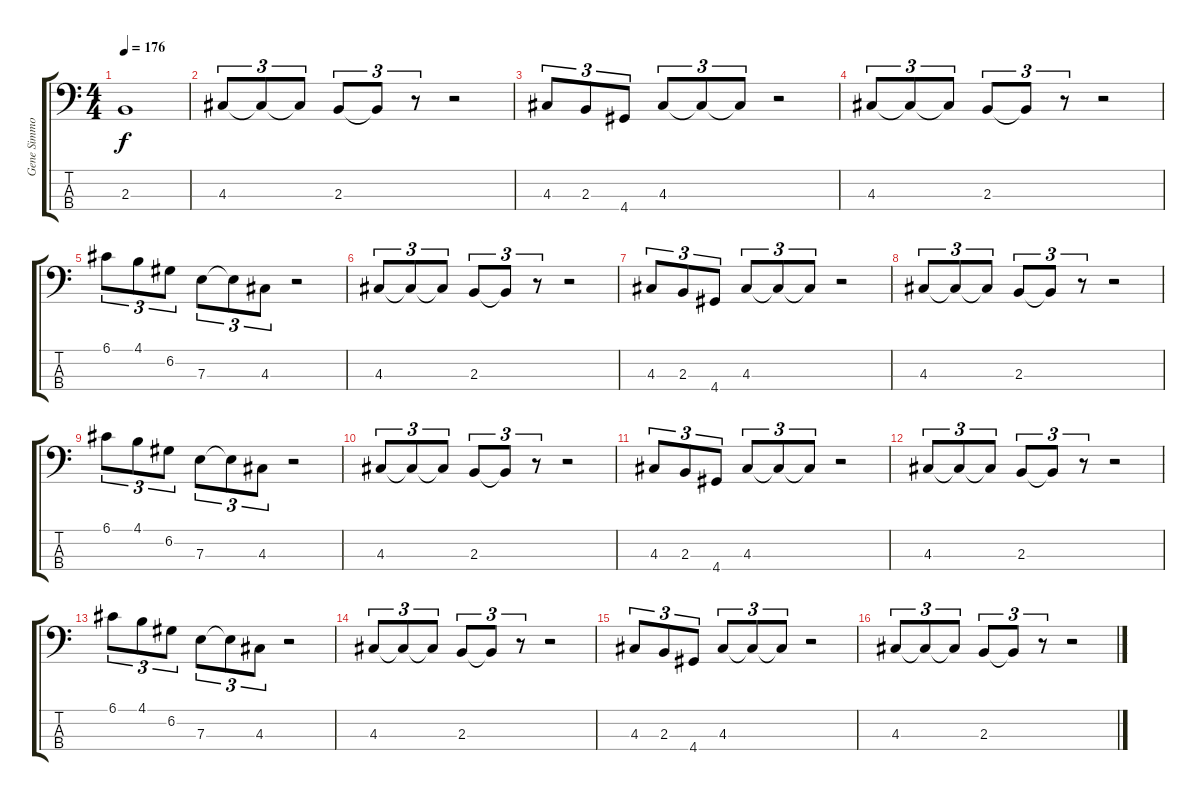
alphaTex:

\track ("Gene Simmons" "Gene Simmo") {instrument electricbasspick}
\staff {score tabs}
\tuning (G2 D2 A1 E1) {hide}
\ts (4 4)
\tempo 176
\clef f4
\ks c
2.3{t}.1{dy f} |
4.3.8{tu (3 2)} 4.3{t}.8{tu (3 2)} 4.3{t}.8{tu (3 2)} 2.3.8{tu (3 2)} 2.3{t}.8{tu (3 2)} r.8{tu (3 2)} r.2 |
4.3.8{tu (3 2)} 2.3.8{tu (3 2)} 4.4.8{tu (3 2)} 4.3.8{tu (3 2)} 4.3{t}.8{tu (3 2)} 4.3{t}.8{tu (3 2)} r.2 |
4.3.8{tu (3 2)} 4.3{t}.8{tu (3 2)} 4.3{t}.8{tu (3 2)} 2.3.8{tu (3 2)} 2.3{t}.8{tu (3 2)} r.8{tu (3 2)} r.2 |
6.1.8{tu (3 2)} 4.1.8{tu (3 2)} 6.2.8{tu (3 2)} 7.3.8{tu (3 2)} 7.3{t}.8{tu (3 2)} 4.3.8{tu (3 2)} r.2 |
4.3.8{tu (3 2)} 4.3{t}.8{tu (3 2)} 4.3{t}.8{tu (3 2)} 2.3.8{tu (3 2)} 2.3{t}.8{tu (3 2)} r.8{tu (3 2)} r.2 |
4.3.8{tu (3 2)} 2.3.8{tu (3 2)} 4.4.8{tu (3 2)} 4.3.8{tu (3 2)} 4.3{t}.8{tu (3 2)} 4.3{t}.8{tu (3 2)} r.2 |
4.3.8{tu (3 2)} 4.3{t}.8{tu (3 2)} 4.3{t}.8{tu (3 2)} 2.3.8{tu (3 2)} 2.3{t}.8{tu (3 2)} r.8{tu (3 2)} r.2 |
6.1.8{tu (3 2)} 4.1.8{tu (3 2)} 6.2.8{tu (3 2)} 7.3.8{tu (3 2)} 7.3{t}.8{tu (3 2)} 4.3.8{tu (3 2)} r.2 |
4.3.8{tu (3 2)} 4.3{t}.8{tu (3 2)} 4.3{t}.8{tu (3 2)} 2.3.8{tu (3 2)} 2.3{t}.8{tu (3 2)} r.8{tu (3 2)} r.2 |
4.3.8{tu (3 2)} 2.3.8{tu (3 2)} 4.4.8{tu (3 2)} 4.3.8{tu (3 2)} 4.3{t}.8{tu (3 2)} 4.3{t}.8{tu (3 2)} r.2 |
4.3.8{tu (3 2)} 4.3{t}.8{tu (3 2)} 4.3{t}.8{tu (3 2)} 2.3.8{tu (3 2)} 2.3{t}.8{tu (3 2)} r.8{tu (3 2)} r.2 |
6.1.8{tu (3 2)} 4.1.8{tu (3 2)} 6.2.8{tu (3 2)} 7.3.8{tu (3 2)} 7.3{t}.8{tu (3 2)} 4.3.8{tu (3 2)} r.2 |
4.3.8{tu (3 2)} 4.3{t}.8{tu (3 2)} 4.3{t}.8{tu (3 2)} 2.3.8{tu (3 2)} 2.3{t}.8{tu (3 2)} r.8{tu (3 2)} r.2 |
4.3.8{tu (3 2)} 2.3.8{tu (3 2)} 4.4.8{tu (3 2)} 4.3.8{tu (3 2)} 4.3{t}.8{tu (3 2)} 4.3{t}.8{tu (3 2)} r.2 |
4.3.8{tu (3 2)} 4.3{t}.8{tu (3 2)} 4.3{t}.8{tu (3 2)} 2.3.8{tu (3 2)} 2.3{t}.8{tu (3 2)} r.8{tu (3 2)} r.2
